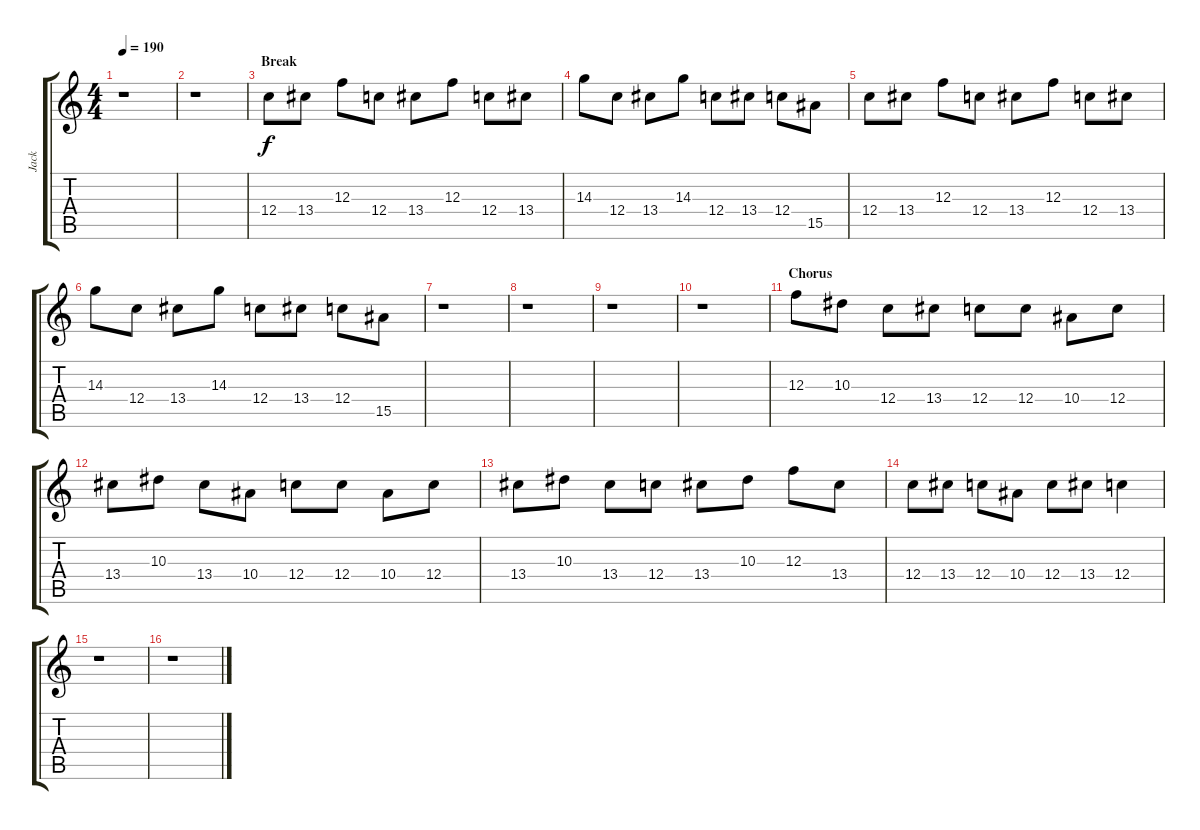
\track ("Jack" "Jack") {instrument overdrivenguitar}
\staff {score tabs}
\tuning (D4 A3 F3 C3 G2 C2) {hide}
\ts (4 4)
\tempo 190
\clef g2
\ks aminor
r.1{dy f} |
r.1 |
\section ("" "Break")
12.4.8 13.4.8 12.3.8 12.4.8 13.4.8 12.3.8 12.4.8 13.4.8 |
14.3.8 12.4.8 13.4.8 14.3.8 12.4.8 13.4.8 12.4.8 15.5.8 |
12.4.8 13.4.8 12.3.8 12.4.8 13.4.8 12.3.8 12.4.8 13.4.8 |
14.3.8 12.4.8 13.4.8 14.3.8 12.4.8 13.4.8 12.4.8 15.5.8 |
r.1 |
r.1 |
r.1 |
r.1 |
\section ("" "Chorus")
12.3.8 10.3.8 12.4.8 13.4.8 12.4.8 12.4.8 10.4.8 12.4.8 |
13.4.8 10.3.8 13.4.8 10.4.8 12.4.8 12.4.8 10.4.8 12.4.8 |
13.4.8 10.3.8 13.4.8 12.4.8 13.4.8 10.3.8 12.3.8 13.4.8 |
12.4.8 13.4.8 12.4.8 10.4.8 12.4.8 13.4.8 12.4.4 |
r.1 |
r.1
